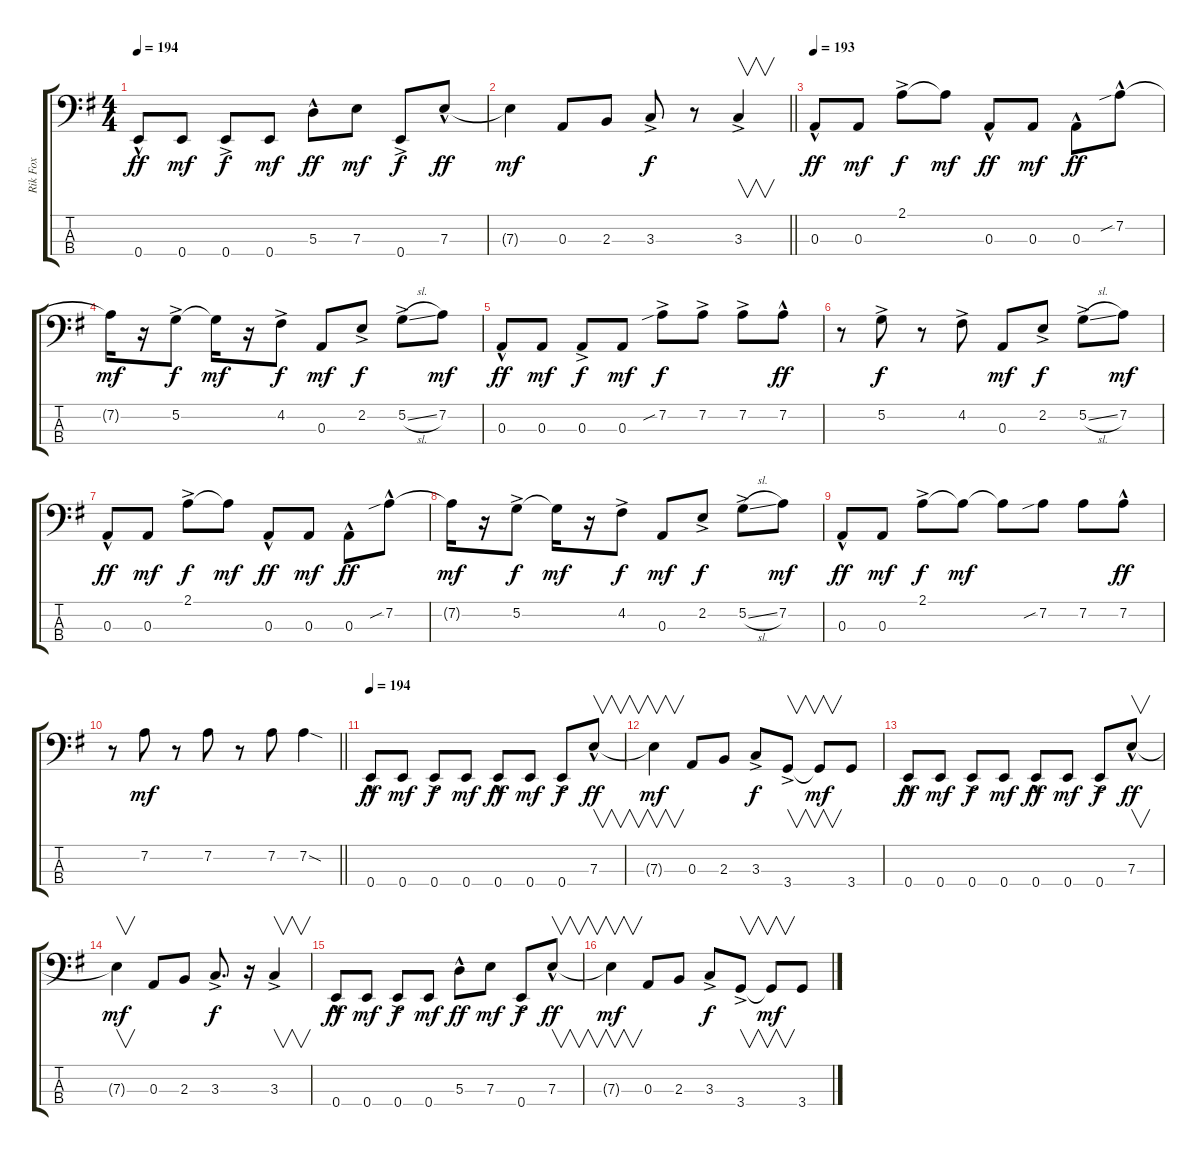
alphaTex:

\track ("Rik Fox" "Rik Fox") {instrument electricbassfinger}
\staff {score tabs}
\tuning (G2 D2 A1 E1) {hide}
\ts (4 4)
\tempo 194
\clef f4
\ks g
0.4{hac}.8{dy ff} 0.4.8{dy mf} 0.4{ac}.8{dy f} 0.4.8{dy mf} 5.3{hac}.8{dy ff} 7.3.8{dy mf} 0.4{ac}.8{dy f} 7.3{hac}.8{dy ff} |
\barLineRight lightlight
7.3{t}.4{dy mf} 0.3.8 2.3.8 3.3{ac}.8{dy f} r.8 3.3{ac}.4{v} |
\tempo 193
0.3{hac}.8{dy ff} 0.3.8{dy mf} 2.1{ac}.8{dy f} 2.1{t}.8{dy mf} 0.3{hac}.8{dy ff} 0.3.8{dy mf} 0.3{hac}.8{dy ff} 7.2{sib hac}.8 |
7.2{t}.16{dy mf} r.16 5.2{ac}.8{dy f} 5.2{t}.16{dy mf} r.16 4.2{ac}.8{dy f} 0.3.8{dy mf} 2.2{ac}.8{dy f} 5.2{sl ac}.8 7.2.8{dy mf} |
0.3{hac}.8{dy ff} 0.3.8{dy mf} 0.3{ac}.8{dy f} 0.3.8{dy mf} 7.2{sib ac}.8{dy f} 7.2{ac}.8 7.2{ac}.8 7.2{hac}.8{dy ff} |
r.8 5.2{ac}.8{dy f} r.8 4.2{ac}.8 0.3.8{dy mf} 2.2{ac}.8{dy f} 5.2{sl ac}.8 7.2.8{dy mf} |
0.3{hac}.8{dy ff} 0.3.8{dy mf} 2.1{ac}.8{dy f} 2.1{t}.8{dy mf} 0.3{hac}.8{dy ff} 0.3.8{dy mf} 0.3{hac}.8{dy ff} 7.2{sib hac}.8 |
7.2{t}.16{dy mf} r.16 5.2{ac}.8{dy f} 5.2{t}.16{dy mf} r.16 4.2{ac}.8{dy f} 0.3.8{dy mf} 2.2{ac}.8{dy f} 5.2{sl ac}.8 7.2.8{dy mf} |
0.3{hac}.8{dy ff} 0.3.8{dy mf} 2.1{ac}.8{dy f} 2.1{t}.8{dy mf} 2.1{t}.8 7.2{sib}.8 7.2.8 7.2{hac}.8{dy ff} |
\barLineRight lightlight
r.8 7.2.8{dy mf} r.8 7.2.8 r.8 7.2.8 7.2{sod}.4 |
\tempo 194
0.4{hac}.8{dy ff} 0.4.8{dy mf} 0.4{ac}.8{dy f} 0.4.8{dy mf} 0.4{hac}.8{dy ff} 0.4.8{dy mf} 0.4{ac}.8{dy f} 7.3{hac}.8{v dy ff} |
7.3{t}.4{v dy mf} 0.3.8 2.3.8 3.3{ac}.8{dy f} 3.4{ac}.8{v} 3.4{t}.8{v dy mf} 3.4.8 |
0.4{hac}.8{dy ff} 0.4.8{dy mf} 0.4{ac}.8{dy f} 0.4.8{dy mf} 0.4{hac}.8{dy ff} 0.4.8{dy mf} 0.4{ac}.8{dy f} 7.3{hac}.8{v dy ff} |
7.3{t}.4{v dy mf} 0.3.8 2.3.8 3.3{ac}.8{d dy f} r.16 3.3{ac}.4{v} |
0.4{hac}.8{dy ff} 0.4.8{dy mf} 0.4{ac}.8{dy f} 0.4.8{dy mf} 5.3{hac}.8{dy ff} 7.3.8{dy mf} 0.4{ac}.8{dy f} 7.3{hac}.8{v dy ff} |
7.3{t}.4{v dy mf} 0.3.8 2.3.8 3.3{ac}.8{dy f} 3.4{ac}.8{v} 3.4{t}.8{v dy mf} 3.4.8
